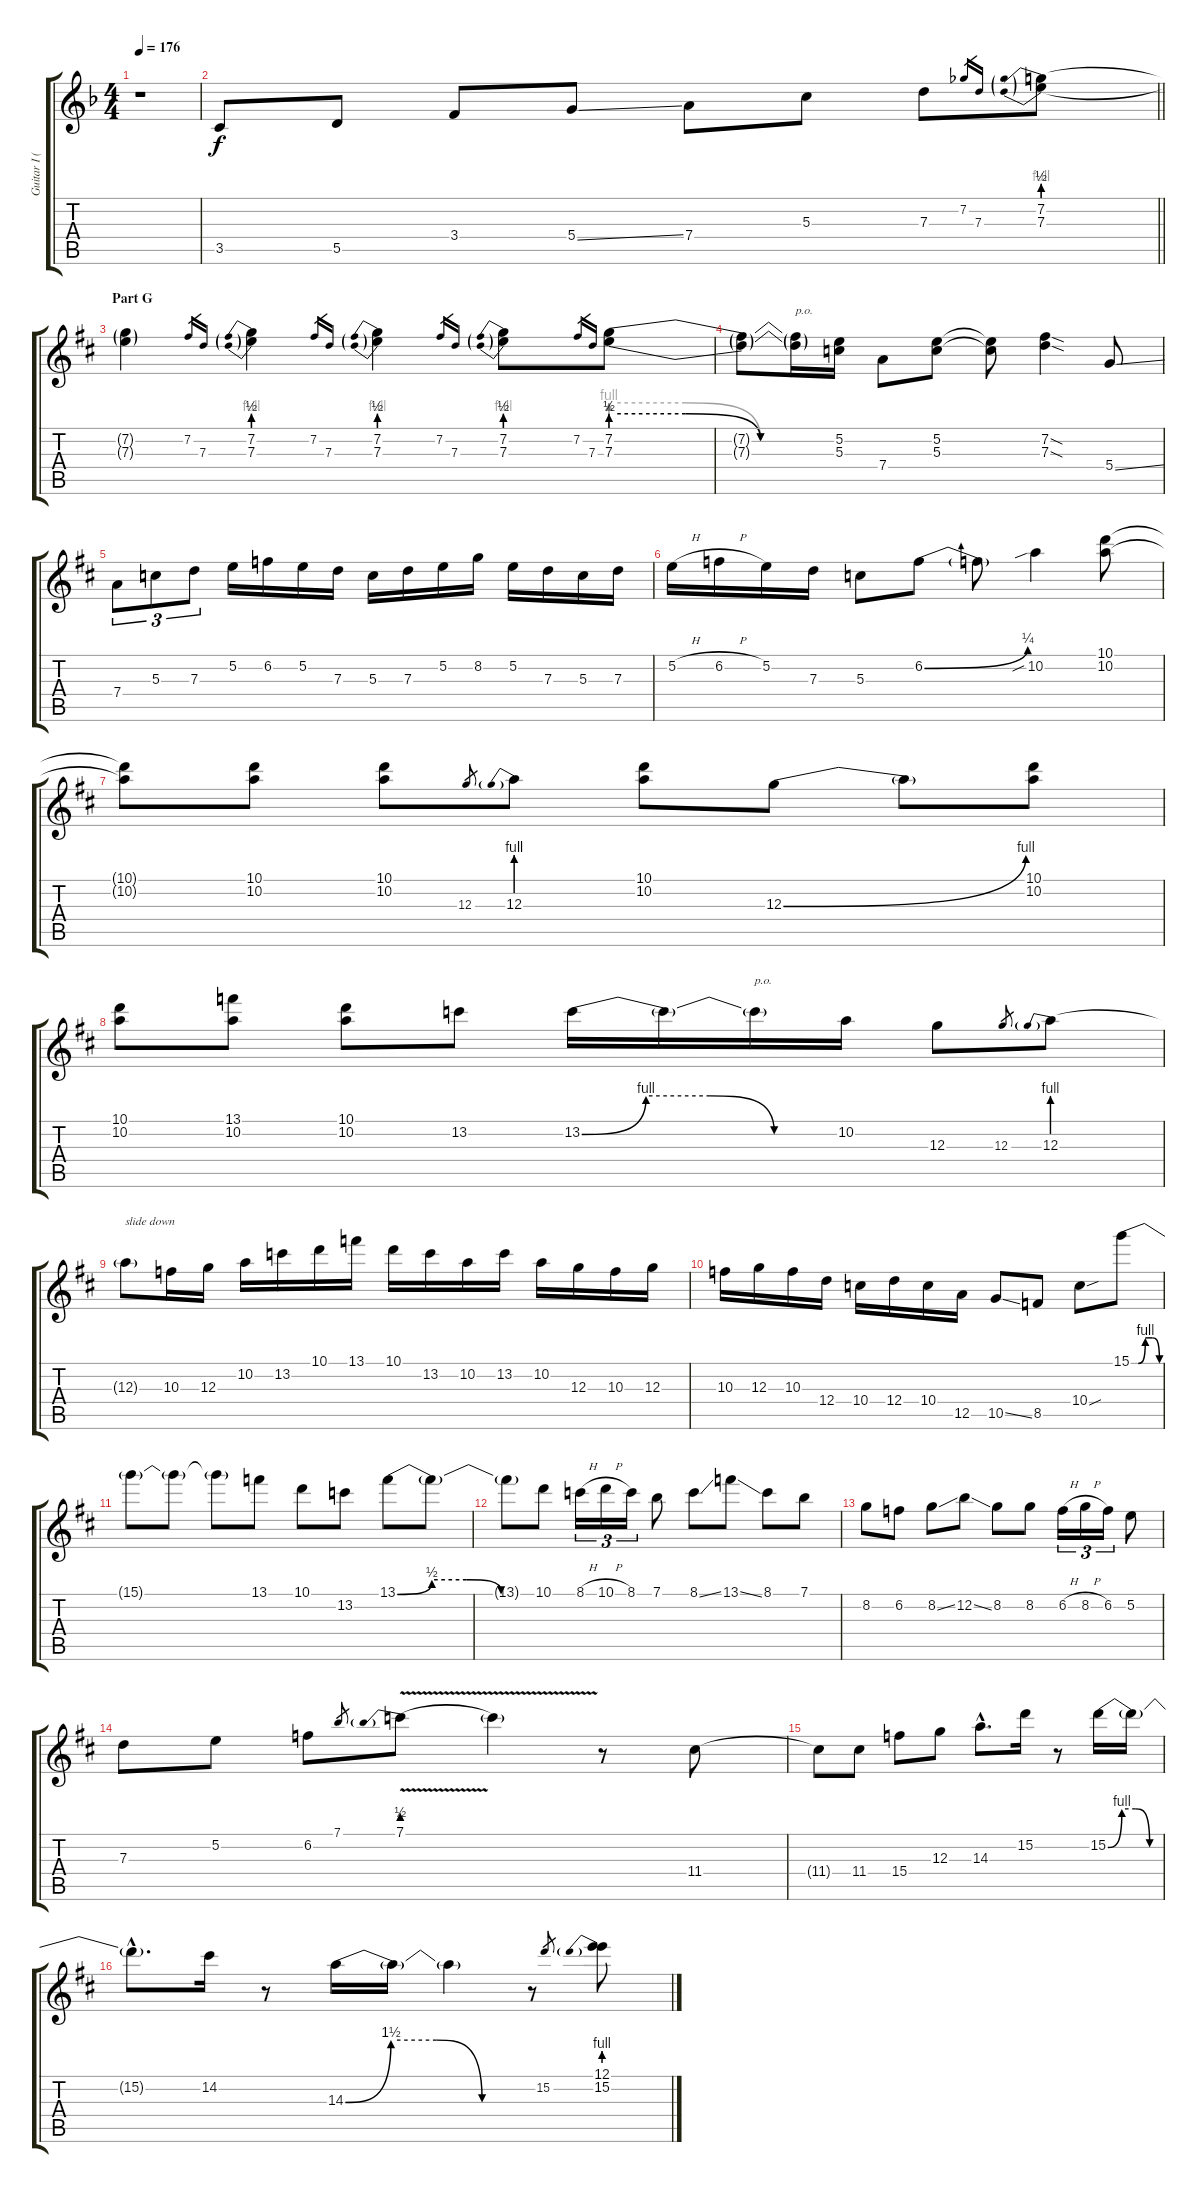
\track ("Guitar I (Daita)" "Guitar I (") {instrument distortionguitar}
\staff {score tabs}
\tuning (E4 B3 G3 D3 A2 D2) {hide}
\ts (4 4)
\tempo 176
\clef g2
\ks f
r.1{dy f} |
\barLineRight lightlight
3.5.8 5.5.8 3.4.8 5.4{ss}.8 7.4.8 5.3.8 7.3.8 7.2.16{gr} 7.3.16{gr} (7.2{be (prebend 0 2 60 2)} 7.3{be (prebend 0 4 60 4)}).8 |
\section ("" "Part G")
\ks d
(7.2{t} 7.3{t}).4 7.2.16{gr} 7.3.16{gr} (7.2{be (prebend 0 2 60 2)} 7.3{be (prebend 0 4 60 4)}).4 7.2.16{gr} 7.3.16{gr} (7.2{be (prebend 0 2 60 2)} 7.3{be (prebend 0 4 60 4)}).4 7.2.16{gr} 7.3.16{gr} (7.2{be (prebend 0 2 60 2)} 7.3{be (prebend 0 4 60 4)}).8 7.2.16{gr} 7.3.16{gr} (7.2{be (custom 0 2 20 2 40 0 60 0)} 7.3{be (custom 0 4 20 4 40 0 60 0)}).8 |
(7.2{t} 7.3{t}).8 (7.2{t} 7.3{t}).16{txt "p.o."} (5.2 5.3).16 7.4.8 (5.2 5.3).8 (5.2{t} 5.3{t}).8 (7.2{sod} 7.3{sod}).4 5.4{ss}.8 |
7.4.8{tu (3 2)} 5.3.8{tu (3 2)} 7.3.8{tu (3 2)} 5.2.16 6.2.16 5.2.16 7.3.16 5.3.16 7.3.16 5.2.16 8.2.16 5.2.16 7.3.16 5.3.16 7.3.16 |
5.2{h}.16 6.2{h}.16 5.2.16 7.3.16 5.3.8 6.2{be (bend 0 0 60 1)}.8 6.2{t}.8 10.2{sib}.4 (10.1 10.2).8 |
(10.1{t} 10.2{t}).8 (10.1 10.2).8 (10.1 10.2).8 12.3.8{gr} 12.3{be (prebend 0 4 60 4)}.8 (10.1 10.2).8 12.3{be (bend 0 0 60 4)}.8 12.3{t}.8 (10.1 10.2).8 |
(10.1 10.2).8 (13.1 10.2).8 (10.1 10.2).8 13.2.8 13.2{be (custom 0 0 15 4 30 4 45 0 60 0)}.16 13.2{t}.16 13.2{t}.16{txt "p.o."} 10.2.16 12.3.8 12.3.8{gr} 12.3{be (prebend 0 4 60 4)}.8 |
12.3{t}.8{txt "slide down"} 10.3.16 12.3.16 10.2.16 13.2.16 10.1.16 13.1.16 10.1.16 13.2.16 10.2.16 13.2.16 10.2.16 12.3.16 10.3.16 12.3.16 |
10.3.16 12.3.16 10.3.16 12.4.16 10.4.16 12.4.16 10.4.16 12.5.16 10.5{ss}.8 8.5.8 10.4{sou}.8 15.1{be (custom 0 0 15 0 30 4 45 4 60 0)}.8 |
15.1{t}.8 15.1{t}.8 15.1{t}.8 13.1.8 10.1.8 13.2.8 13.1{be (custom 0 0 15 2 30 2 45 0 60 0)}.8 13.1{t}.8 |
13.1{t}.8 10.1.8 8.1{h}.16{tu (3 2)} 10.1{h}.16{tu (3 2)} 8.1.16{tu (3 2)} 7.1.8 8.1{ss}.8 13.1{ss}.8 8.1.8 7.1.8 |
8.2.8 6.2.8 8.2{ss}.8 12.2{ss}.8 8.2.8 8.2.8 6.2{h}.16{tu (3 2)} 8.2{h}.16{tu (3 2)} 6.2.16{tu (3 2)} 5.2.8 |
7.3.8 5.2.8 6.2.8 7.1.8{gr} 7.1{be (prebend 0 2 60 2) v}.8 7.1{t}.4 r.8 11.4.8 |
11.4{t}.8 11.4.8 15.4.8 12.3.8 14.3{hac}.8{d} 15.2.16 r.8 15.2{be (custom 0 0 15 4 30 4 45 0 60 0)}.16 15.2{t}.16 |
15.2{hac t}.8{d} 14.2.16 r.8 14.3{be (custom 0 0 15 6 30 6 45 0 60 0)}.16 14.3{t}.16 14.3{t}.4 r.8 15.2.8{gr} (12.1 15.2{be (prebend 0 4 60 4)}).8
